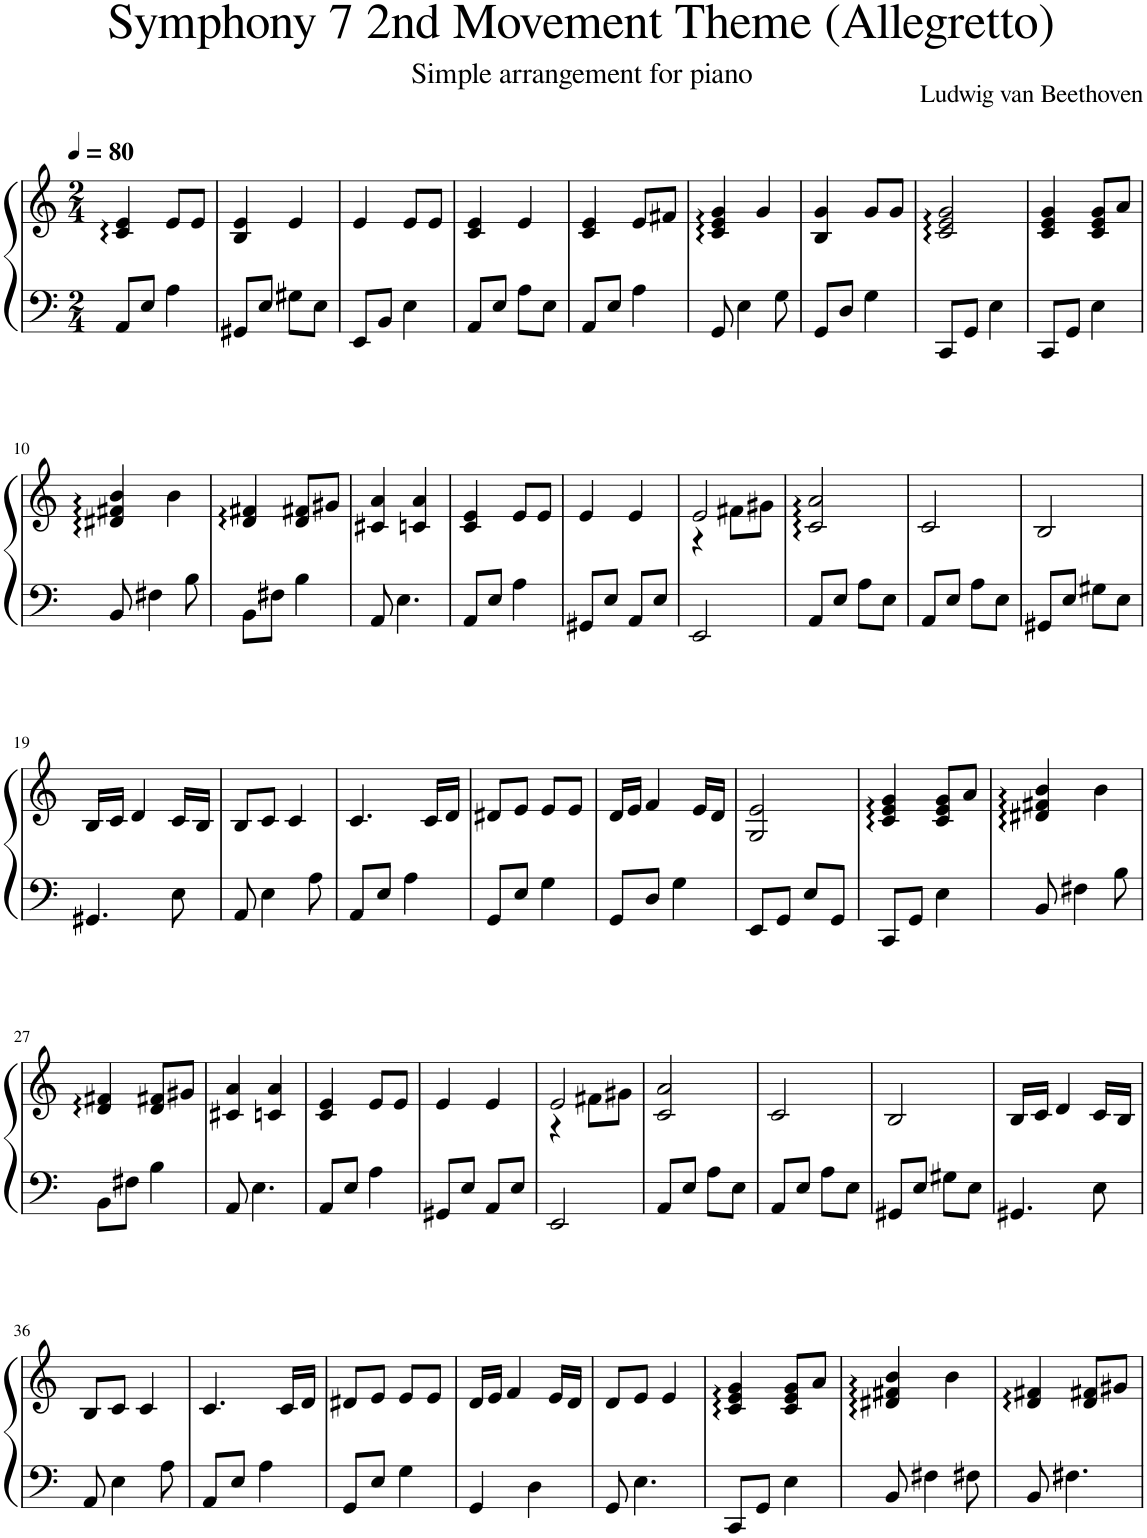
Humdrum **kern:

**kern	**kern
*part1	*part1
*staff2	*staff1
*I"Piano	*
*I'Pno.	*
*clefF4	*clefG2
*k[]	*k[]
*M2/4	*M2/4
*MM80	*MM80
=1	=1
8AA/L	4c/:: 4e/::
8E/J	.
4A\	8e/L
.	8e/J
=2	=2
8GG#X/L	4B/ 4e/
8E/J	.
8G#X\L	4e/
8E\J	.
=3	=3
8EE/L	4e/
8BB/J	.
4E\	8e/L
.	8e/J
=4	=4
8AA/L	4c/ 4e/
8E/J	.
8A\L	4e/
8E\J	.
=5	=5
8AA/L	4c/ 4e/
8E/J	.
4A\	8e/L
.	8f#X/J
=6	=6
8GG/	4c/:: 4e/:: 4g/::
4E\	.
.	4g/
8G\	.
=7	=7
8GG/L	4B/ 4g/
8D/J	.
4G\	8g/L
.	8g/J
=8	=8
8CC/L	2c/:: 2e/:: 2g/::
8GG/J	.
4E\	.
=9	=9
8CC/L	4c/ 4e/ 4g/
8GG/J	.
4E\	8c/ 8e/ 8g/L
.	8a/J
!!LO:LB:g=z
=10	=10
8BB/	4d#X/:: 4f#X/:: 4b/::
4F#X\	.
.	4b\
8B\	.
=11	=11
8BB\L	4d/:: 4f#X/::
8F#X\J	.
4B\	8d/ 8f#X/L
.	8g#X/J
=12	=12
8AA/	4c#X/ 4a/
4.E\	.
.	4cn/ 4a/
=13	=13
8AA/L	4c/ 4e/
8E/J	.
4A\	8e/L
.	8e/J
=14	=14
8GG#X/L	4e/
8E/J	.
8AA/L	4e/
8E/J	.
=15	=15
*	*^
2EE/	2e/	4r
.	.	8f#X\L
.	.	8g#X\J
*	*v	*v
=16	=16
8AA/L	2c/:: 2a/::
8E/J	.
8A\L	.
8E\J	.
=17	=17
8AA/L	2c/
8E/J	.
8A\L	.
8E\J	.
=18	=18
8GG#X/L	2B/
8E/J	.
8G#X\L	.
8E\J	.
!!LO:LB:g=z
=19	=19
4.GG#X/	16B/LL
.	16c/JJ
.	4d/
8E\	16c/LL
.	16B/JJ
=20	=20
8AA/	8B/L
4E\	8c/J
.	4c/
8A\	.
=21	=21
8AA/L	4.c/
8E/J	.
4A\	.
.	16c/LL
.	16d/JJ
=22	=22
8GG/L	8d#X/L
8E/J	8e/J
4G\	8e/L
.	8e/J
=23	=23
8GG/L	16d/LL
.	16e/JJ
8D/J	4f/
4G\	.
.	16e/LL
.	16d/JJ
=24	=24
8EE/L	2G/ 2e/
8GG/J	.
8E/L	.
8GG/J	.
=25	=25
8CC/L	4c/:: 4e/:: 4g/::
8GG/J	.
4E\	8c/ 8e/ 8g/L
.	8a/J
=26	=26
8BB/	4d#X/:: 4f#X/:: 4b/::
4F#X\	.
.	4b\
8B\	.
!!LO:LB:g=z
=27	=27
8BB\L	4d/:: 4f#X/::
8F#X\J	.
4B\	8d/ 8f#X/L
.	8g#X/J
=28	=28
8AA/	4c#X/ 4a/
4.E\	.
.	4cn/ 4a/
=29	=29
8AA/L	4c/ 4e/
8E/J	.
4A\	8e/L
.	8e/J
=30	=30
8GG#X/L	4e/
8E/J	.
8AA/L	4e/
8E/J	.
=31	=31
*	*^
2EE/	2e/	4r
.	.	8f#X\L
.	.	8g#X\J
*	*v	*v
=32	=32
8AA/L	2c/ 2a/
8E/J	.
8A\L	.
8E\J	.
=33	=33
8AA/L	2c/
8E/J	.
8A\L	.
8E\J	.
=34	=34
8GG#X/L	2B/
8E/J	.
8G#X\L	.
8E\J	.
=35	=35
4.GG#X/	16B/LL
.	16c/JJ
.	4d/
8E\	16c/LL
.	16B/JJ
!!LO:LB:g=z
=36	=36
8AA/	8B/L
4E\	8c/J
.	4c/
8A\	.
=37	=37
8AA/L	4.c/
8E/J	.
4A\	.
.	16c/LL
.	16d/JJ
=38	=38
8GG/L	8d#X/L
8E/J	8e/J
4G\	8e/L
.	8e/J
=39	=39
4GG/	16d/LL
.	16e/JJ
.	4f/
4D\	.
.	16e/LL
.	16d/JJ
=40	=40
8GG/	8d/L
4.E\	8e/J
.	4e/
=41	=41
8CC/L	4c/:: 4e/:: 4g/::
8GG/J	.
4E\	8c/ 8e/ 8g/L
.	8a/J
=42	=42
8BB/	4d#X/:: 4f#X/:: 4b/::
4F#X\	.
.	4b\
8F#X\	.
=43	=43
8BB/	4d/:: 4f#X/::
4.F#X\	.
.	8d/ 8f#X/L
.	8g#X/J
=	=
*-	*-
